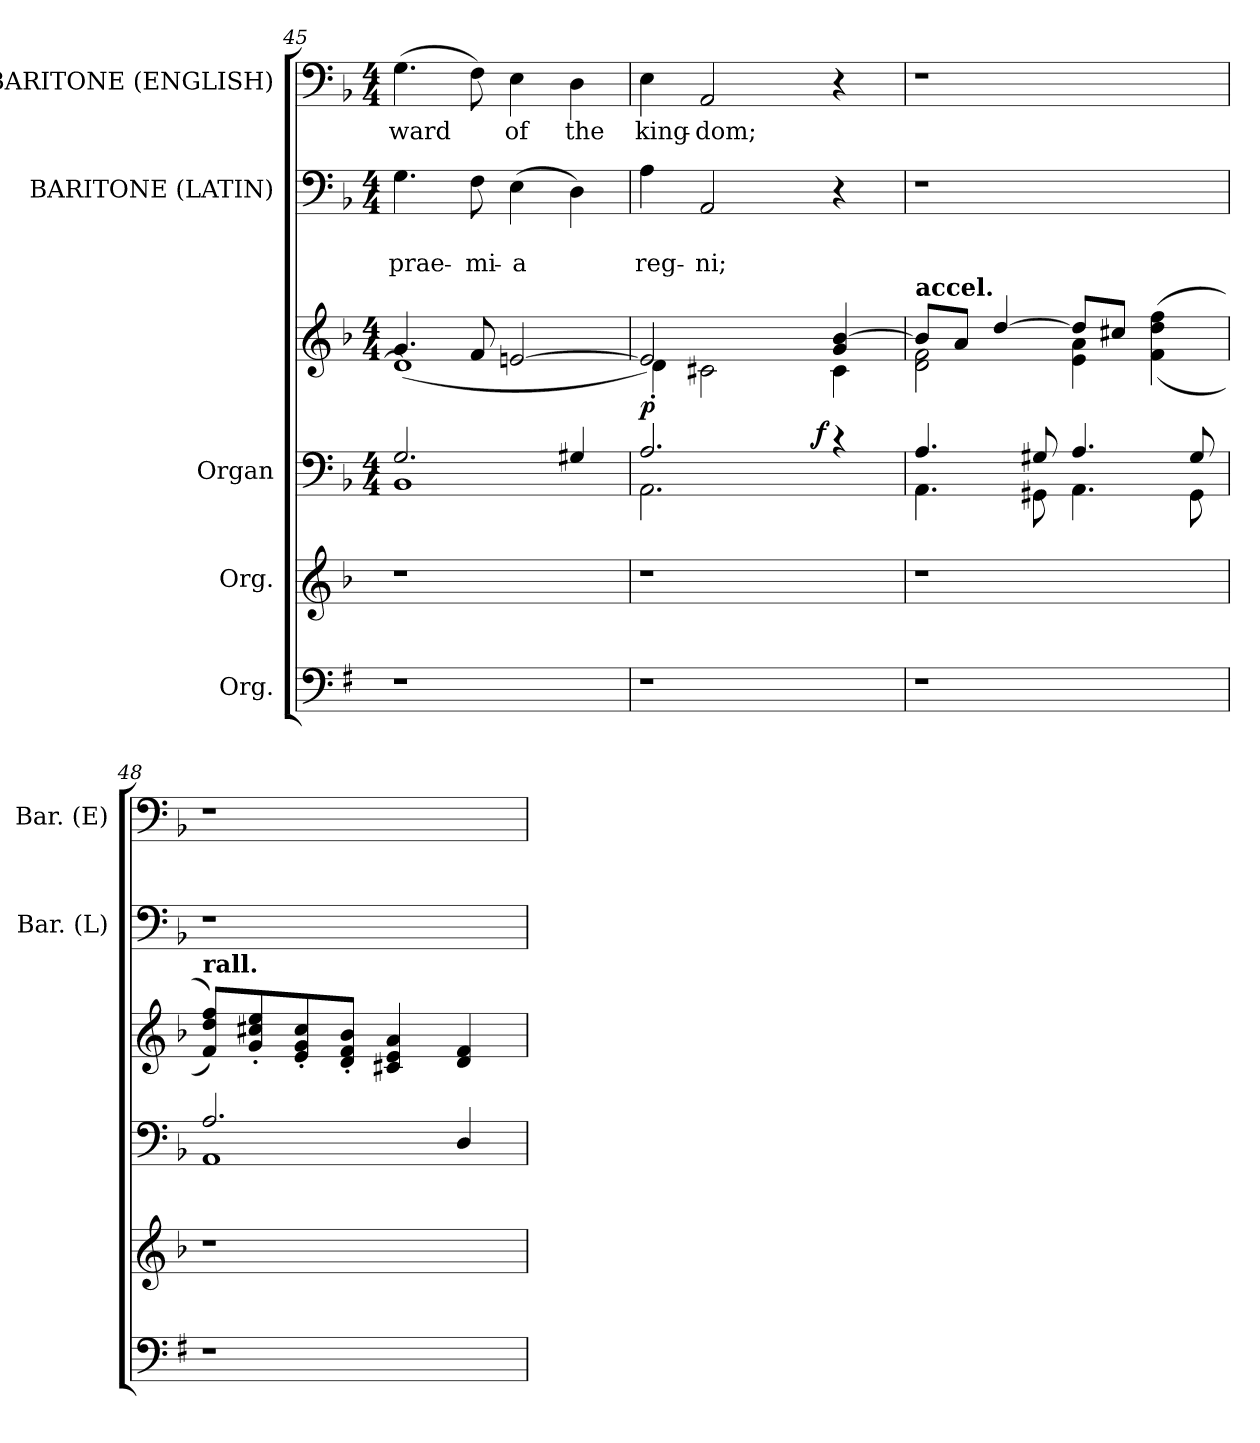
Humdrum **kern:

**kern	**kern	**kern	**kern	**dynam	**kern	**text	**text	**kern	**text
*part5	*part4	*part3	*part3	*part3	*part2	*part2	*part2	*part1	*part1
*staff6	*staff5	*staff4	*staff3	*staff3/4	*staff2	*staff2	*staff2	*staff1	*staff1
*I"Org.	*I"Org.	*I"Organ	*	*	*I"BARITONE (LATIN)	*	*	*I"BARITONE (ENGLISH)	*
*	*	*	*	*	*I'Bar. (L)	*	*	*I'Bar. (E)	*
*clefF4	*clefG2	*clefF4	*clefG2	*	*clefF4	*	*	*clefF4	*
*k[f#]	*k[b-]	*k[b-]	*k[b-]	*	*k[b-]	*	*	*k[b-]	*
*G:	*F:	*F:	*F:	*	*F:	*	*	*F:	*
*	*	*M4/4	*M4/4	*	*M4/4	*	*	*M4/4	*
=45	=45	=45	=45	=45	=45	=45	=45	=45	=45
*	*	*^	*^	*	*	*	*	*	*
!	!	!	!	!	!	!	!	!	!LO:LY:b	!	!LO:LY:b
1r	1r	2.G/	1BB-	4.g/	(<1d]	.	4.G\	.	prae-	(>4.G\	ward
!	!	!	!	!	!	!	!	!	!LO:LY:b	!	!
.	.	.	.	8f/	.	.	8F\	.	-mi-	8F\)	.
!	!	!	!	!	!	!	!	!	!LO:LY:b	!	!LO:LY:b
.	.	.	.	[>2en/	.	.	(>4E\	.	-a	4E\	of
!	!	!	!	!	!	!	!	!	!	!	!LO:LY:b
.	.	4G#X/	.	.	.	.	4D\)	.	.	4D\	the
=46	=46	=46	=46	=46	=46	=46	=46	=46	=46	=46	=46
!	!	!	!	!	!	!LO:DY:b	!	!	!LO:LY:b	!	!LO:LY:b
*	*	*	*^	*	*	*	*	*	*	*	*
1r	1r	2.A/	2.AA\	2ryy	2e/])	4d'<\	p	4A\	.	reg-	4E\	king-
!	!	!	!	!	!	!	!	!	!	!LO:LY:b	!	!LO:LY:b
.	.	.	.	.	.	2c#X\	.	2AA/	.	-ni;	2AA/	-dom;
.	.	.	.	8..ryy	4ryy	.	.	.	.	.	.	.
!	!	!	!	!	!	!	!LO:DY:a=2	!	!	!	!	!
.	.	.	.	4ryy	.	.	f	.	.	.	.	.
.	.	4rc	4ryy	.	4g/ [>4b-/	4c#\	.	4r	.	.	4r	.
.	.	.	.	32ryy	.	.	.	.	.	.	.	.
=47	=47	=47	=47	=47	=47	=47	=47	=47	=47	=47	=47	=47
!	!	!	!	!	!LO:TX:a:B:t=accel.	!	!	!	!	!	!	!
*	*	*	*v	*v	*	*	*	*	*	*	*	*
1r	1r	4.A/	4.AA\	8b-/L]	2d\ 2f\	.	1r	.	.	1r	.
.	.	.	.	8a/J	.	.	.	.	.	.	.
.	.	.	.	[>4dd/	.	.	.	.	.	.	.
.	.	8G#X/	8GG#X\	.	.	.	.	.	.	.	.
.	.	4.A/	4.AA\	8dd/L]	4e\ 4a\	.	.	.	.	.	.
.	.	.	.	8cc#X/J	.	.	.	.	.	.	.
.	.	.	.	4ryy	((>4f\ 4dd\ 4ff\	.	.	.	.	.	.
.	.	8G#/	8GG#\	.	.	.	.	.	.	.	.
*	*	*	*	*v	*v	*	*	*	*	*	*
=48	=48	=48	=48	=48	=48	=48	=48	=48	=48	=48
!	!	!	!	!LO:TX:a:B:t=rall.	!	!	!	!	!	!
1r	1r	2.A/	1AA	8f/ 8dd/ 8ff/L))	.	1r	.	.	1r	.
.	.	.	.	8g/'< 8cc#X/'< 8ee/'<	.	.	.	.	.	.
.	.	.	.	8e/'< 8g/'< 8cc#/'<	.	.	.	.	.	.
.	.	.	.	8d/'< 8f/'< 8b-/'<J	.	.	.	.	.	.
.	.	.	.	4c#X/ 4e/ 4a/	.	.	.	.	.	.
.	.	4D/	.	4d/ 4f/	.	.	.	.	.	.
*	*	*v	*v	*	*	*	*	*	*	*
=	=	=	=	=	=	=	=	=	=
*-	*-	*-	*-	*-	*-	*-	*-	*-	*-
